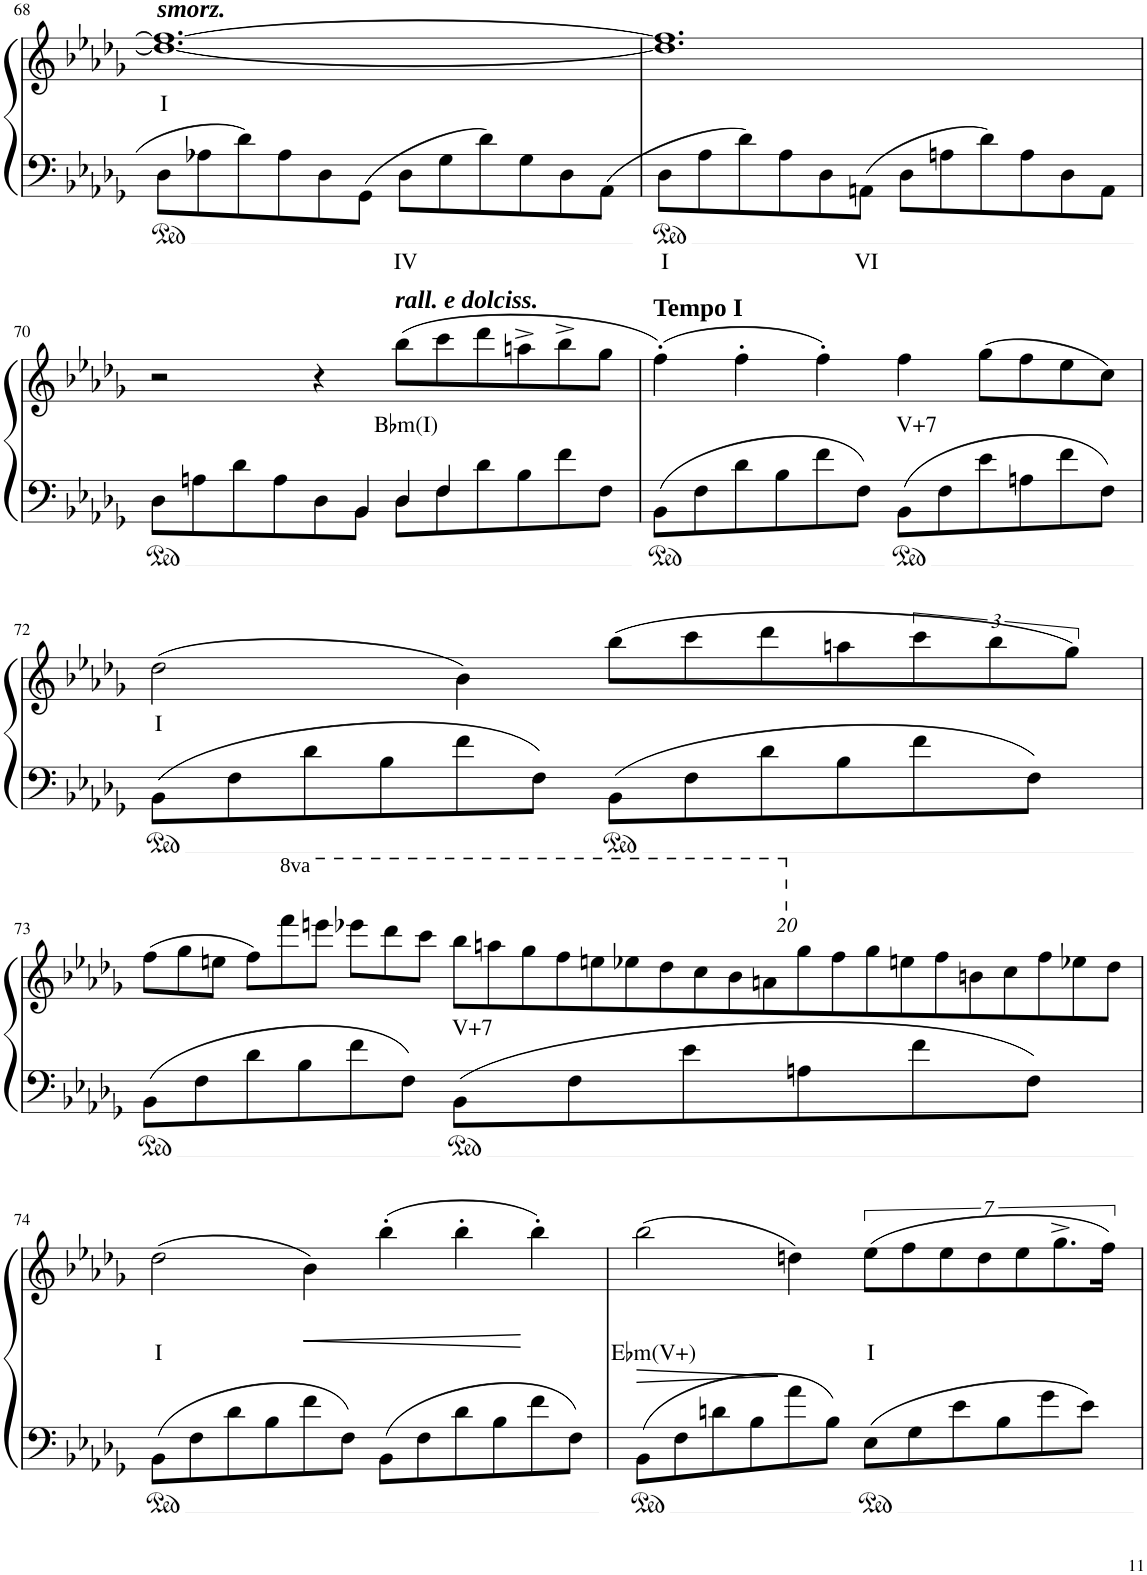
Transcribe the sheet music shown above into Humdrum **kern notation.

**kern	**text	**kern	**text	**dynam
*part1	*part1	*part1	*part1	*part1
*staff2	*staff2	*staff1	*staff1	*staff1/2
*I"Piano	*	*	*	*
*I'Pno	*	*	*	*
!!LO:PB:g=z
*clefF4	*	*clefG2	*	*
*k[b-e-a-d-g-]	*	*k[b-e-a-d-g-]	*	*
*M6/4	*	*M6/4	*	*
=68	=68	=68	=68	=68
!	!	!LO:TX:a:Bi:t=smorz.	!	!
!	!	!	!LO:LY:b	!
8D-\L	.	1.dd-_ 1.ff_	I	.
8A-X\	.	.	.	.
8d-\	.	.	.	.
8A-\	.	.	.	.
8D-\	.	.	.	.
8GG-\J	.	.	.	.
!	!LO:LY:b	!	!	!
8D-\L	IV	.	.	.
8G-\	.	.	.	.
8d-\	.	.	.	.
8G-\	.	.	.	.
8D-\	.	.	.	.
8AA-\J	.	.	.	.
=69	=69	=69	=69	=69
!	!LO:LY:b	!	!	!
8D-\L	I	1.dd-] 1.ff]	.	.
8A-\	.	.	.	.
8d-\	.	.	.	.
8A-\	.	.	.	.
8D-\	.	.	.	.
!	!LO:LY:b	!	!	!
8AAn\J	VI	.	.	.
8D-\L	.	.	.	.
8An\	.	.	.	.
8d-\	.	.	.	.
8A\	.	.	.	.
8D-\	.	.	.	.
8AA\J	.	.	.	.
!!LO:LB:g=z
=70	=70	=70	=70	=70
*^	*	*	*	*
*	*^	*	*	*	*
8D-\L	2.ryy	8ryy	.	2r	.	.
*	*v	*v	*	*	*	*
8An\	.	.	.	.	.
8d-\	.	.	.	.	.
8A\	.	.	.	.	.
8D-\	.	.	4r	.	.
*	*^	*	*	*	*
8BB-\J	.	4BB-/	.	.	.	.
!	!	!	!	!LO:TX:a:Bi:t=rall. e dolciss.	!	!
!	!	!	!	!	!LO:LY:b	!
8D-\L	4D-/	.	.	(8bb-\L	B♭m(I)	.
8F\	.	4F/	.	8ccc\	.	.
8d-\	2ryy	.	.	8ddd-\	.	.
8B-\	.	4.ryy	.	8aan^\	.	.
8f\	.	.	.	8bb-^\	.	.
8F\J	.	.	.	8gg-\J	.	.
*v	*v	*v	*	*	*	*
=71	=71	=71	=71	=71
!	!	!LO:TX:a:B:t=Tempo I	!	!
8BB-\L	.	(4ff'\)	.	.
8F\	.	.	.	.
8d-\	.	4ff'\	.	.
8B-\	.	.	.	.
8f\	.	4ff'\)	.	.
8F\J	.	.	.	.
!	!	!	!LO:LY:b	!
8BB-\L	.	4ff\	V+7	.
8F\	.	.	.	.
8e-\	.	(8gg-\L	.	.
8An\	.	8ff\	.	.
8f\	.	8ee-\	.	.
8F\J	.	8cc\J)	.	.
!!LO:LB:g=z
=72	=72	=72	=72	=72
!	!	!	!LO:LY:b	!
8BB-\L	.	(2dd-\	I	.
8F\	.	.	.	.
8d-\	.	.	.	.
8B-\	.	.	.	.
8f\	.	4b-\)	.	.
8F\J	.	.	.	.
8BB-\L	.	(8bb-\L	.	.
8F\	.	8ccc\	.	.
8d-\	.	8ddd-\	.	.
8B-\	.	8aan\	.	.
8f\	.	12ccc\	.	.
.	.	12bb-\	.	.
8F\J	.	.	.	.
.	.	12gg-\J)	.	.
!!LO:LB:g=z
=73	=73	=73	=73	=73
*	*	*Xtuplet	*	*
8BB-\L	.	(12ff\L	.	.
.	.	12gg-\	.	.
8F\	.	.	.	.
.	.	12een\J	.	.
8d-\	.	12ff\L)	.	.
*	*	*8va	*	*
.	.	12ffff\	.	.
8B-\	.	.	.	.
.	.	12eeeen\J	.	.
8f\	.	12eeee-X\L	.	.
.	.	12dddd-\	.	.
8F\J	.	.	.	.
.	.	12cccc\J	.	.
*	*	*tuplet	*	*
*	*	*Xbrackettup	*	*
!	!	!	!LO:LY:b	!
8BB-\L	.	80%3bbb-\L	V+7	.
.	.	80%3aaan\	.	.
.	.	80%3ggg-\	.	.
.	.	80%3fff\	.	.
8F\	.	.	.	.
.	.	80%3eeen\	.	.
.	.	80%3eee-X\	.	.
.	.	80%3ddd-\	.	.
8e-\	.	.	.	.
.	.	80%3ccc\	.	.
.	.	80%3bb-\	.	.
.	.	80%3aan\	.	.
*	*	*X8va	*	*
8An\	.	80%3gg-\	.	.
.	.	80%3ff\	.	.
.	.	80%3gg-\	.	.
.	.	80%3een\	.	.
8f\	.	.	.	.
.	.	80%3ff\	.	.
.	.	80%3bn\	.	.
.	.	80%3cc\	.	.
8F\J	.	.	.	.
.	.	80%3ff\	.	.
.	.	80%3ee-X\	.	.
.	.	80%3dd-\J	.	.
!!LO:LB:g=z
=74	=74	=74	=74	=74
!	!	!	!LO:LY:b	!
8BB-\L	.	(2dd-\	I	.
8F\	.	.	.	.
8d-\	.	.	.	.
8B-\	.	.	.	.
!	!	!	!	!LO:HP:b
8f\	.	4b-\)	.	<
8F\J	.	.	.	.
8BB-\L	.	(4bb-'\	.	.
8F\	.	.	.	.
8d-\	.	4bb-'\	.	.
8B-\	.	.	.	.
8f\	.	4bb-'\)	.	[
8F\J	.	.	.	.
=75	=75	=75	=75	=75
!	!	!	!LO:LY:b	!LO:HP:b
8BB-\L	.	(2bb-\	E♭m(V+)	>
8F\	.	.	.	.
8dn\	.	.	.	.
8B-\	.	.	.	.
8a-\	.	4ddn\)	.	]
8B-\J	.	.	.	.
*	*	*brackettup	*	*
!	!	!	!LO:LY:b	!
8E-\L	.	(28%3ee-\L	I	.
.	.	28%3ff\	.	.
8G-\	.	.	.	.
.	.	28%3ee-\	.	.
8e-\	.	.	.	.
.	.	28%3dd\	.	.
8B-\	.	.	.	.
.	.	28%3ee-\	.	.
8g-\	.	.	.	.
.	.	28%3.gg-^\	.	.
8e-\J	.	.	.	.
.	.	56%3ff\Jk)	.	.
=	=	=	=	=
*-	*-	*-	*-	*-
